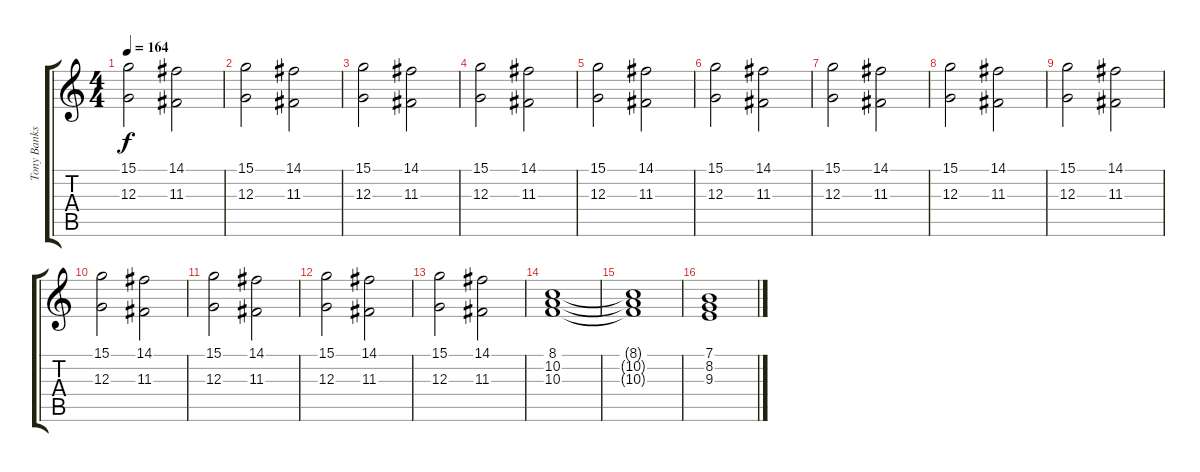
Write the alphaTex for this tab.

\track ("Tony Banks (organ)" "Tony Banks") {instrument drawbarorgan}
\staff {score tabs}
\tuning (E4 B3 G3 D3 A2 E2) {hide}
\ts (4 4)
\tempo 164
\clef g2
\ks c
(15.1 12.3).2{dy f} (14.1 11.3).2 |
(15.1 12.3).2 (14.1 11.3).2 |
(15.1 12.3).2 (14.1 11.3).2 |
(15.1 12.3).2 (14.1 11.3).2 |
(15.1 12.3).2 (14.1 11.3).2 |
(15.1 12.3).2 (14.1 11.3).2 |
(15.1 12.3).2 (14.1 11.3).2 |
(15.1 12.3).2 (14.1 11.3).2 |
(15.1 12.3).2 (14.1 11.3).2 |
(15.1 12.3).2 (14.1 11.3).2 |
(15.1 12.3).2 (14.1 11.3).2 |
(15.1 12.3).2 (14.1 11.3).2 |
(15.1 12.3).2 (14.1 11.3).2 |
(8.1 10.2 10.3).1 |
(8.1{t} 10.2{t} 10.3{t}).1 |
(7.1 8.2 9.3).1
